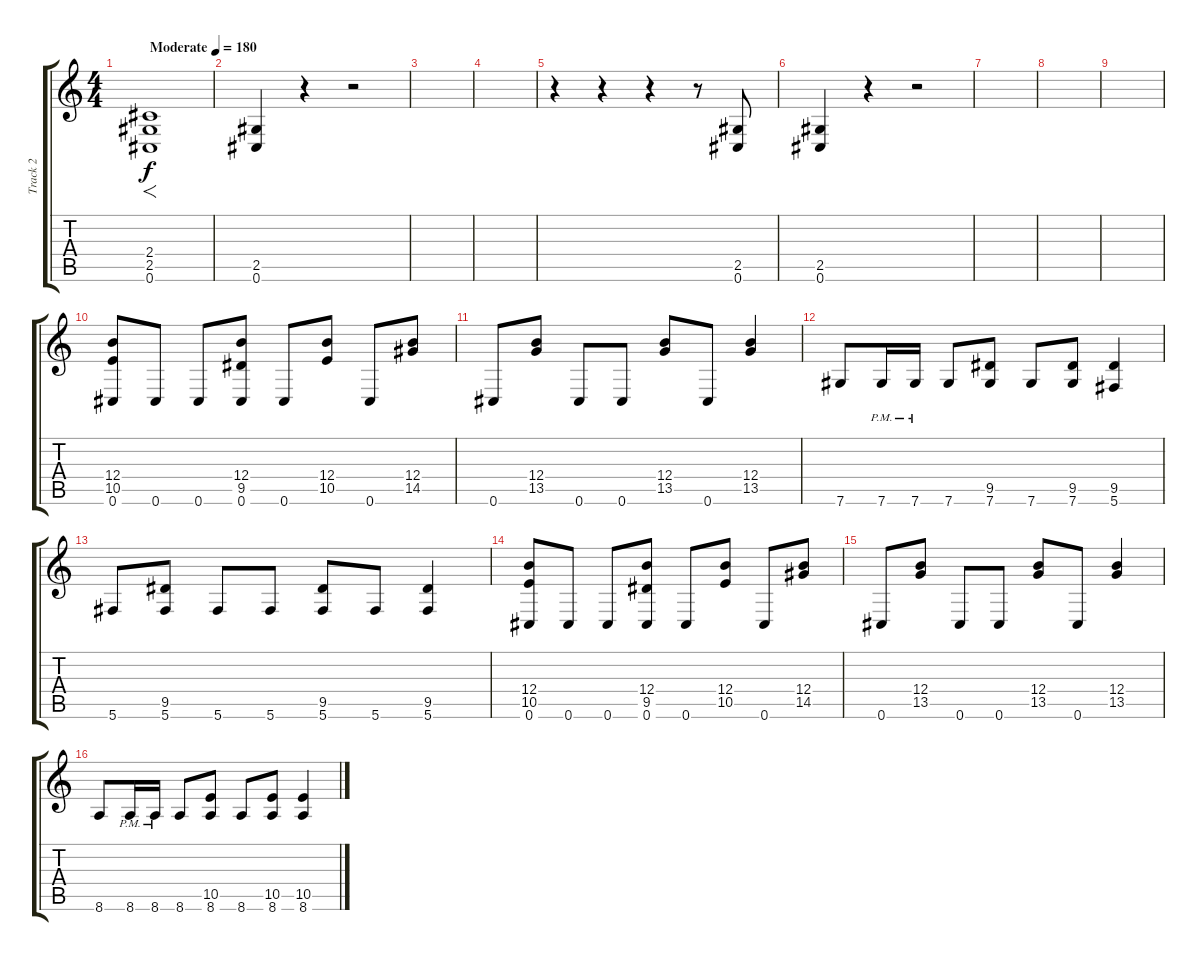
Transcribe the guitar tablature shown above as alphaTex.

\track ("Track 2" "Track 2") {instrument distortionguitar}
\staff {score tabs}
\tuning (Db4 Ab3 E3 B2 Gb2 Db2) {hide}
\ts (4 4)
\tempo (180 "Moderate")
\clef g2
\ks c
(2.4 2.5 0.6).1{f dy f instrument distortionguitar} |
(2.5 0.6).4 r.4 r.2 |
|
|
r.4 r.4 r.4 r.8 (2.5 0.6).8 |
(2.5 0.6).4 r.4 r.2 |
|
|
|
(12.4 10.5 0.6).8 0.6.8 0.6.8 (12.4 9.5 0.6).8 0.6.8 (12.4 10.5).8 0.6.8 (12.4 14.5).8 |
0.6.8 (12.4 13.5).8 0.6.8 0.6.8 (12.4 13.5).8 0.6.8 (12.4 13.5).4 |
7.6.8 7.6{pm}.16 7.6{pm}.16 7.6.8 (9.5 7.6).8 7.6.8 (9.5 7.6).8 (9.5 5.6).4 |
5.6.8 (9.5 5.6).8 5.6.8 5.6.8 (9.5 5.6).8 5.6.8 (9.5 5.6).4 |
(12.4 10.5 0.6).8 0.6.8 0.6.8 (12.4 9.5 0.6).8 0.6.8 (12.4 10.5).8 0.6.8 (12.4 14.5).8 |
0.6.8 (12.4 13.5).8 0.6.8 0.6.8 (12.4 13.5).8 0.6.8 (12.4 13.5).4 |
8.6.8 8.6{pm}.16 8.6{pm}.16 8.6.8 (10.5 8.6).8 8.6.8 (10.5 8.6).8 (10.5 8.6).4
